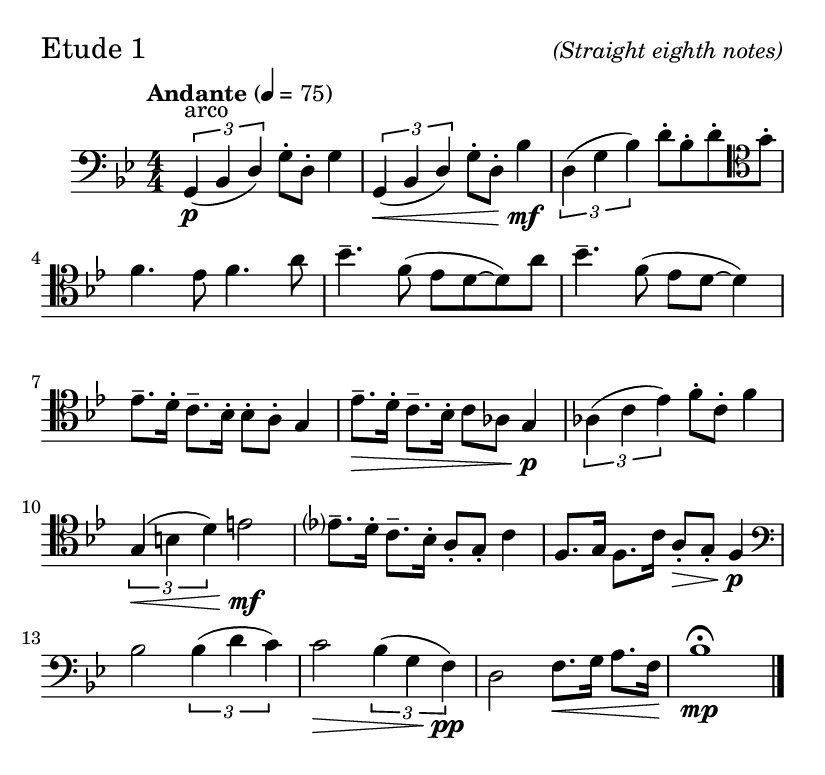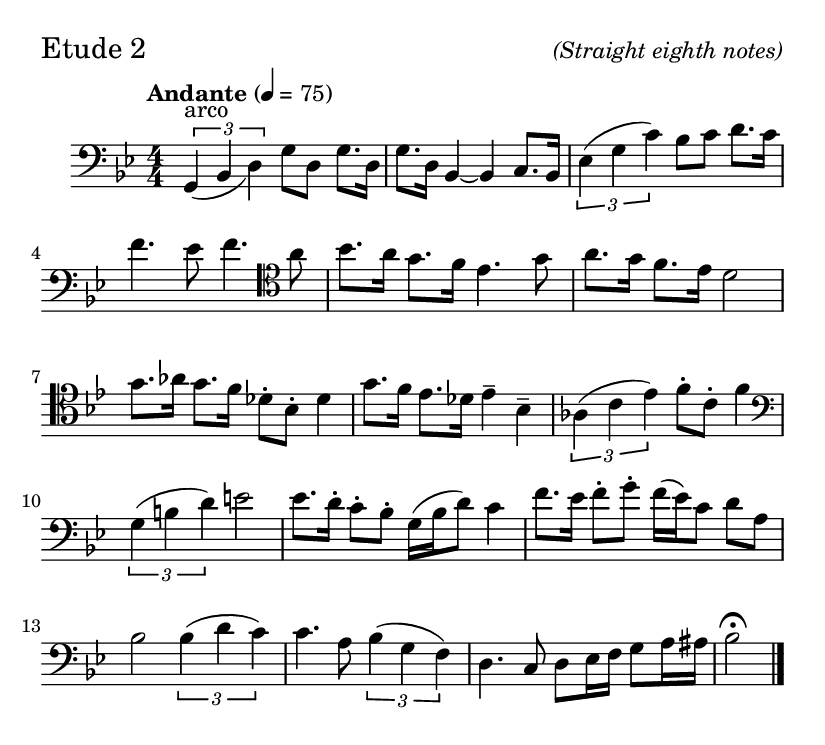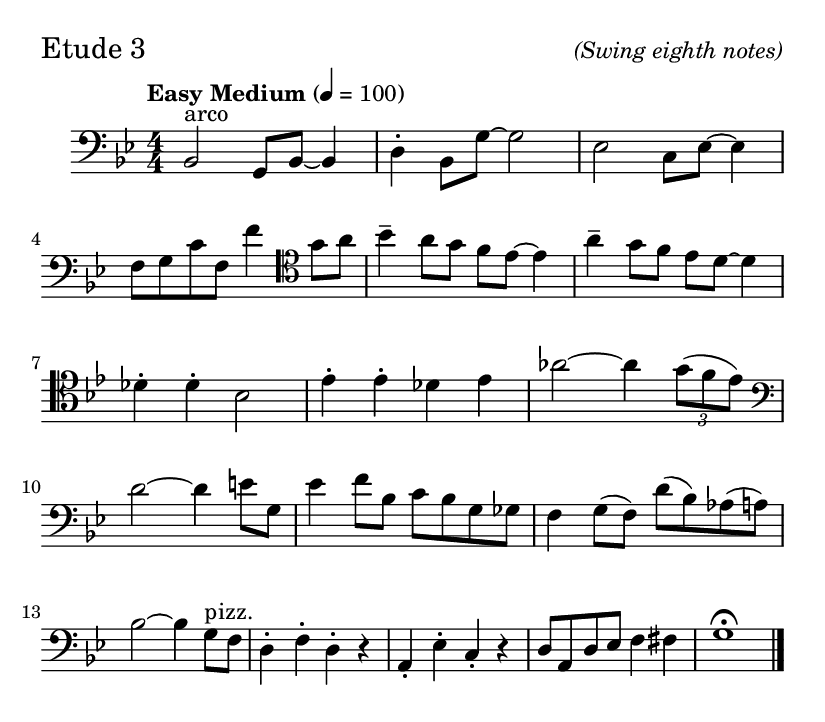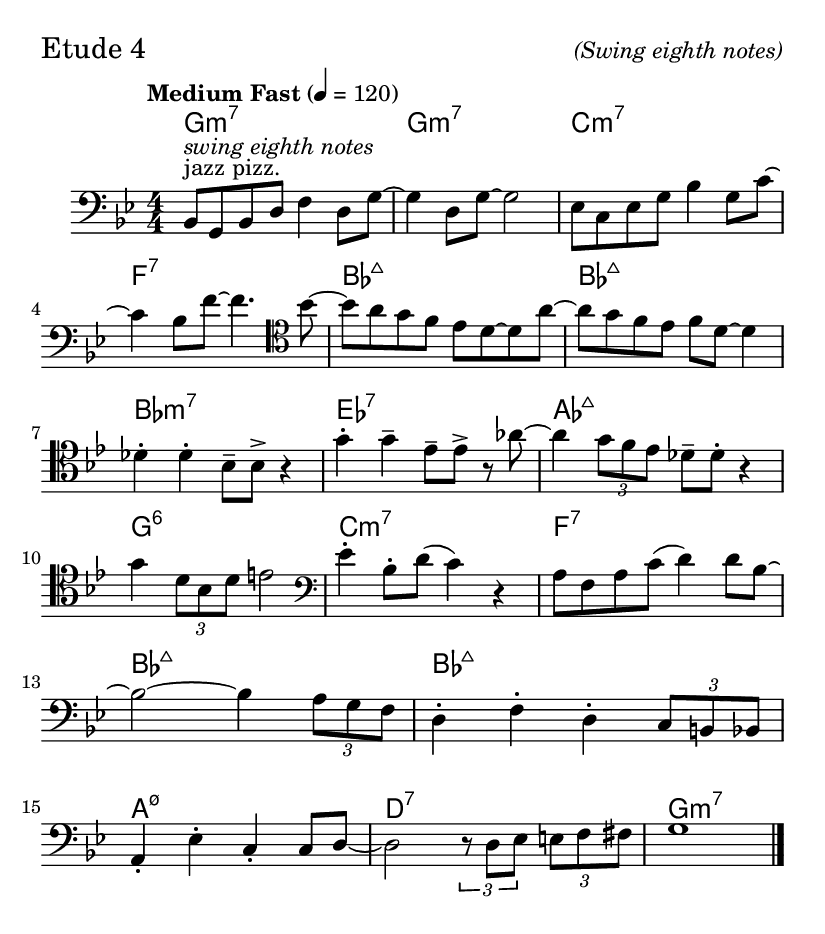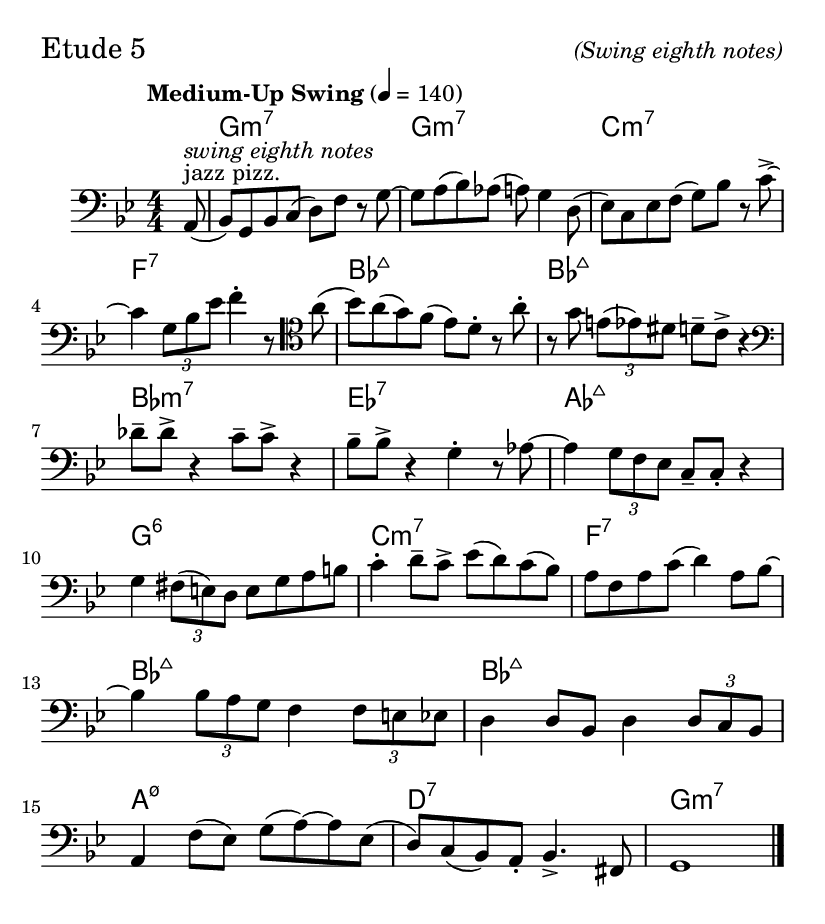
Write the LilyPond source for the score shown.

\header {
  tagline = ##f
}

\paper {
  #(set-paper-size "half letter")
  #(define top-margin (* 0.75 in))
  %horizontal-shift = 6\mm
  max-systems-per-page = 6
  print-page-number = ##f
}
\layout {
  indent = 0.5\cm
  \context {
    \StaffGroup
    \override StaffGrouper.staff-staff-spacing.basic-distance = #4
  }
}

theChords = \chordmode {
  \once \omit r8 g1:m7 g1:m7 c:m7 f:7
  bes:maj7 bes:maj7 bes:m7 ees:7
  aes:maj7 g:6 c:m7 f:7
  bes:maj7 bes:maj7 a:m7.5- d:7
  g:m7

}



\bookpart {
  \header {
   piece = \markup { \fontsize #2 "Etude 1" }
   opus = \markup { \italic "(Straight eighth notes)" }
  }
\score {
  \relative c' {
  %Notes for Etude 1
  \clef bass
  \key bes \major
  \tempo "Andante" 4 = 75
  \numericTimeSignature \time 4/4
  \slurDown
    \tuplet 3/2{g,4^\markup{"arco"}\p (bes \once \stemUp d)} g8\staccato d8\staccato g4 | \tuplet 3/2{g,4\< (bes \once \stemUp d)} g8\staccato d8\staccato bes'4\!\mf |
    \slurUp
    \tuplet 3/2{d,4 (g bes)} d8\staccato bes\staccato d\staccato \clef tenor  g\staccato |
    \break
    f4. ees8 f4. a8|
    bes4.\tenuto f8 (ees d8~d8) a'8 | bes4.\tenuto f8 (ees8 d8~d4) | 
    \break
    ees8.\tenuto d16\staccato c8.\tenuto bes16\staccato bes8\staccato a\staccato g4 |
    ees'8.\>\tenuto d16\staccato c8.\tenuto bes16\staccato c8 aes8 g4\!\p |
    \tuplet 3/2{aes4 (c ees)} f8\staccato c\staccato f4|
    \break
    \tuplet 3/2{g,4\< (b d)} e2\!\mf | ees?8.\tenuto d16\staccato c8.\tenuto bes16\staccato a8\staccato g\staccato c4 |
    f,8. g16 f8. c'16 a8\staccato\> g8\staccato f4\!\p | 
    \break
    \clef bass bes2 \tuplet 3/2{bes4 (d c)} |
    c2\> \tuplet 3/2{bes4 (g f\!\pp)} |d2 f8.\< g16 a8. f16 | bes1\!\mp\fermata \bar "|."
  }

  \layout {}
  \midi {}
}
}

\bookpart {
  \header {
   piece = \markup { \fontsize #2 "Etude 2" }
   opus = \markup { \italic "(Straight eighth notes)" }
  }
\score {
  \relative c {
  %Etude 2
  \clef bass
  \key bes \major
  \tempo "Andante" 4 = 75
  \numericTimeSignature \time 4/4
  \slurDown
  \tuplet 3/2{g4^\markup{"arco"} (bes d)} g8 d8 g8. d16| g8. d16 bes4~bes4 c8. bes16 | 
  \slurUp
  \tuplet 3/2{ees4 (g c)} bes8 c8 d8. c16|
  \break
   f4. ees8 f4. \clef tenor a8 |
   bes8. a16 g8. f16 ees4. g8 | a8. g16 f8. ees16 d2 |
   \break
   g8. aes16 g8. f16 des8\staccato bes\staccato des4 | g8. f16 ees8. des16 ees4\tenuto bes\tenuto |
   
   \tuplet 3/2{aes4 (c ees)} f8\staccato c8\staccato f4 |
   \break
    \clef bass \tuplet 3/2{g,4 (b d)} e2 |
   ees8. d16\staccato c8\staccato bes\staccato g16 (bes16 d8) c4 | f8. ees16 f8\staccato g\staccato f16 (ees16) c8 d8 a8 |
   \break
   bes2 \tuplet 3/2{bes4 (d c)} | c4. a8 \tuplet 3/2{bes4 (g f)} d4. c8d8 ees16 f16 g8 a16 ais16 |
   bes2\fermata \bar "|."


  }

  %\layout {}
  %\midi {}
}
}

\bookpart {
  \header {
   piece = \markup { \fontsize #2 "Etude 3" }
   opus = \markup { \italic "(Swing eighth notes)" }
  }
\score {
  \relative c {
  %Etude 4
  \clef bass
  \key bes \major
  \numericTimeSignature \time 4/4
  \tempo "Easy Medium" 4 = 100
  bes2^\markup{"arco"} g8 bes8~bes4 | d4\staccato bes8 g'8~g2 | ees2 c8 ees8~ees4 |
  \break
  f8 g8 c8 f,8 f'4 \clef tenor g8 a8 |
  bes4\tenuto a8 g8 f8 ees8~ees4 | a4\tenuto g8 f8 ees8 d8~d4 | 
  \break
  des4\staccato des4\staccato bes2 | ees4\staccato ees4\staccato des4  ees4 |
  aes2~aes4 \tuplet 3/2 {g8 (f8 ees)} |
  \break
   \clef bass d2~d4 e8 g,8 |
  ees'4 f8 bes,8 c8 bes8 g8 ges8 | f4 g8 (f8) d'8 (bes) aes (a) |
  \break
  bes2~bes4 g8^\markup{"pizz."} f8 | d4\staccato f\staccato  d4\staccato r4 | a4\staccato ees'\staccato c\staccato  r4 |
  d8 a8 d8 ees8 f4 fis4 |
  g1\fermata \bar "|."


  }

  %\layout {}
  %\midi {}
}
}

theChordsfour = \chordmode {
  g1:m7 g1:m7 c:m7 f:7
  bes:maj7 bes:maj7 bes:m7 ees:7
  aes:maj7 g:6 c:m7 f:7
  bes:maj7 bes:maj7 a:m7.5- d:7
  g:m7

}

Notesfour = \relative c' {
  %Etude 4
  \clef bass
  \key bes \major
  \tempo "Medium Fast" 4 = 120
   \numericTimeSignature \time 4/4
  bes,8^\markup{"jazz pizz."}^\markup{\italic "swing eighth notes"} g8 bes8 d8 f4 d8 g~|g4 d8 g8~g2 | ees8 c8 ees g8 bes4 g8 c8~|
  \break
   c4 bes8 f'8~f4. \clef tenor bes8~|
  bes8 a8 g f ees d8~d8 a'8~|a8 g8 f8 ees8 f8 d8~d4 |
  \break
   des4\staccato des4\staccato bes8\tenuto bes8\accent r4 | g'4\staccato g4\tenuto ees8\tenuto ees\accent r8 aes8~|
   aes4 \tuplet 3/2{g8 f ees} des8\tenuto des8\staccato r4 |
   \break
  g4 \tuplet 3/2{d8 bes d} e2 |
   \clef bass ees4\staccato bes8\staccato d8 (c4) r4 | a8 f8 a8 c8 (d4) d8 bes~ |
   \break
   bes2~bes4 \tuplet 3/2{a8 g8 f8} |d4\staccato f4\staccato d4\staccato \tuplet 3/2{c8 b bes} |
   \break
   a4\staccato ees'\staccato c4\staccato c8 d8~| d2 \tuplet 3/2{r8 d8 ees8} \tuplet 3/2{e8 f fis} |
   g1 \bar "|."
   

    }

\bookpart {
  \header {
   piece = \markup { \fontsize #2 "Etude 4" }
   opus = \markup { \italic "(Swing eighth notes)" }
  }
\score {
  <<
    \new ChordNames {
      %\set chordChanges = ##t
      \theChordsfour
    }
    \new Staff \Notesfour
  >>


  %\layout {}
  %\midi {}
}
}



Notesfive =  \relative c {
  %Etude 5
  \clef bass
  \key bes \major
  \numericTimeSignature \time 4/4
  \tempo "Medium-Up Swing" 4 = 140
    \partial 8 (a8^\markup{"jazz pizz."}^\markup{\italic "swing eighth notes"} bes8) g bes c (d) f r8 g8~|g8 a8 (bes) aes (a) g4 d8 (ees8) c ees8 f8 (g8) bes8 r8 c8\accent~|
    \break
    c4 \tuplet 3/2 {g8 bes ees} f4\staccato r8 
    \clef tenor
    a8
    (bes8) a8 (g8) f8 (ees) d8\staccato r8 a'\staccato | r8 g \tuplet 3/2{e8 (ees8) dis} d8\tenuto c8\accent r4 |
    \break
    \clef bass des8\tenuto des8\accent r4  c8\tenuto c8\accent r4 | 
    bes8\tenuto bes8\accent r4 g4\staccato r8 aes8~| aes4 \tuplet 3/2 {g8 f8 ees} c8\tenuto c8\staccato r4 |
    \break
    g'4 \tuplet 3/2 {fis8 (e) d} e8 g8 a8 b8 | c4\staccato d8\tenuto c8\accent ees8 (d8) c8 (bes8) |
    a8 f8 a8 c8 (d4) a8 bes8~|
    \break
    bes4 \tuplet 3/2{bes8 a8 g8} f4 \tuplet 3/2{f8 e ees} |
    d4 d8 bes8 d4 \tuplet 3/2{d8 c8 bes8} |
    \break
    a4 f'8 (ees8) g (a)~a8 ees (d8) c8 (bes8) a\staccato bes4.\accent fis8 
    g1 \bar "|."
    }

theChordsfive = \chordmode {
  \once \omit r8 g1:m7 g1:m7 c:m7 f:7
  bes:maj7 bes:maj7 bes:m7 ees:7
  aes:maj7 g:6 c:m7 f:7
  bes:maj7 bes:maj7 a:m7.5- d:7
  g:m7

}


\bookpart {
  \header {
   piece = \markup { \fontsize #2 "Etude 5" }
   opus = \markup { \italic "(Swing eighth notes)" }
  }



\score {
  <<
    \new ChordNames {
      %\set chordChanges = ##t
      \theChordsfive
    }
    \new Staff \Notesfive
  >>

  %\layout {}
  %\midi {}
}
}